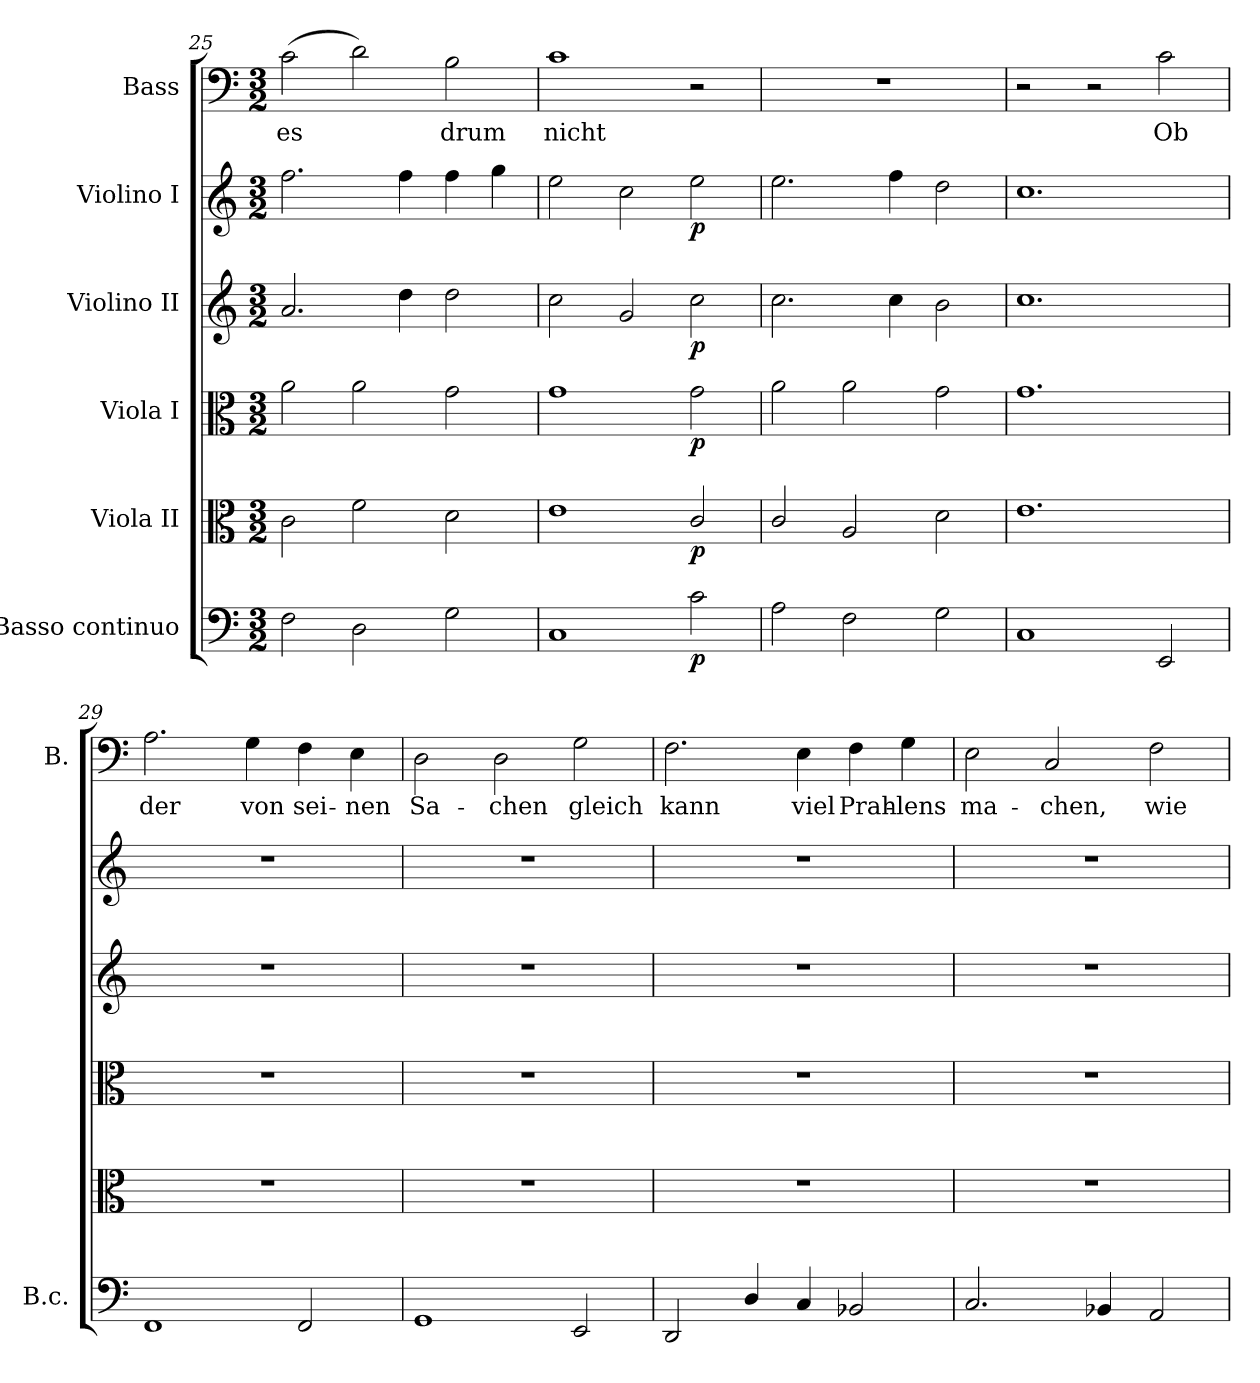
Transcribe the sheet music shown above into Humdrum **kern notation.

**kern	**dynam	**kern	**dynam	**kern	**dynam	**kern	**dynam	**kern	**dynam	**kern	**text
*part6	*part6	*part5	*part5	*part4	*part4	*part3	*part3	*part2	*part2	*part1	*part1
*staff6	*staff6	*staff5	*staff5	*staff4	*staff4	*staff3	*staff3	*staff2	*staff2	*staff1	*staff1
*I"Basso continuo	*	*I"Viola II	*	*I"Viola I	*	*I"Violino II	*	*I"Violino I	*	*I"Bass	*
*I'B.c.	*	*	*	*	*	*	*	*	*	*I'B.	*
*clefF4	*	*clefC3	*	*clefC3	*	*clefG2	*	*clefG2	*	*clefF4	*
*k[]	*	*k[]	*	*k[]	*	*k[]	*	*k[]	*	*k[]	*
*M3/2	*	*M3/2	*	*M3/2	*	*M3/2	*	*M3/2	*	*M3/2	*
=25	=25	=25	=25	=25	=25	=25	=25	=25	=25	=25	=25
!	!	!	!	!	!	!	!	!	!	!	!LO:LY:b
2F\	.	2c\	.	2a\	.	2.a/	.	2.ff\	.	(2c\	-es
2D\	.	2f\	.	2a\	.	.	.	.	.	2d\)	.
.	.	.	.	.	.	4dd\	.	4ff\	.	.	.
!	!	!	!	!	!	!	!	!	!	!	!LO:LY:b
2G\	.	2d\	.	2g\	.	2dd\	.	4ff\	.	2B\	-drum
.	.	.	.	.	.	.	.	4gg\	.	.	.
=26	=26	=26	=26	=26	=26	=26	=26	=26	=26	=26	=26
!	!	!	!	!	!	!	!	!	!	!	!LO:LY:b
1C	.	1e	.	1g	.	2cc\	.	2ee\	.	1c	nicht
.	.	.	.	.	.	2g/	.	2cc\	.	.	.
!	!LO:DY:b	!	!LO:DY:b	!	!LO:DY:b	!	!LO:DY:b	!	!LO:DY:b	!	!
2c\	p	2c/	p	2g\	p	2cc\	p	2ee\	p	2r	.
=27	=27	=27	=27	=27	=27	=27	=27	=27	=27	=27	=27
2A\	.	2c/	.	2a\	.	2.cc\	.	2.ee\	.	1.r	.
2F\	.	2A/	.	2a\	.	.	.	.	.	.	.
.	.	.	.	.	.	4cc\	.	4ff\	.	.	.
2G\	.	2d\	.	2g\	.	2b\	.	2dd\	.	.	.
=28	=28	=28	=28	=28	=28	=28	=28	=28	=28	=28	=28
1C	.	1.e	.	1.g	.	1.cc	.	1.cc	.	2r	.
.	.	.	.	.	.	.	.	.	.	2r	.
!	!	!	!	!	!	!	!	!	!	!	!LO:LY:b
2EE/	.	.	.	.	.	.	.	.	.	2c\	Ob
!!LO:LB:g=z
=29	=29	=29	=29	=29	=29	=29	=29	=29	=29	=29	=29
!	!	!	!	!	!	!	!	!	!	!	!LO:LY:b
1FF	.	1.r	.	1.r	.	1.r	.	1.r	.	2.A\	der
!	!	!	!	!	!	!	!	!	!	!	!LO:LY:b
.	.	.	.	.	.	.	.	.	.	4G\	von
!	!	!	!	!	!	!	!	!	!	!	!LO:LY:b
2FF/	.	.	.	.	.	.	.	.	.	4F\	sei-
!	!	!	!	!	!	!	!	!	!	!	!LO:LY:b
.	.	.	.	.	.	.	.	.	.	4E\	-nen
=30	=30	=30	=30	=30	=30	=30	=30	=30	=30	=30	=30
!	!	!	!	!	!	!	!	!	!	!	!LO:LY:b
1GG	.	1.r	.	1.r	.	1.r	.	1.r	.	2D\	Sa-
!	!	!	!	!	!	!	!	!	!	!	!LO:LY:b
.	.	.	.	.	.	.	.	.	.	2D\	-chen
!	!	!	!	!	!	!	!	!	!	!	!LO:LY:b
2EE/	.	.	.	.	.	.	.	.	.	2G\	gleich
=31	=31	=31	=31	=31	=31	=31	=31	=31	=31	=31	=31
!	!	!	!	!	!	!	!	!	!	!	!LO:LY:b
2DD/	.	1.r	.	1.r	.	1.r	.	1.r	.	2.F\	kann
4D/	.	.	.	.	.	.	.	.	.	.	.
!	!	!	!	!	!	!	!	!	!	!	!LO:LY:b
4C/	.	.	.	.	.	.	.	.	.	4E\	viel
!	!	!	!	!	!	!	!	!	!	!	!LO:LY:b
2BB-X/	.	.	.	.	.	.	.	.	.	4F\	Prah-
!	!	!	!	!	!	!	!	!	!	!	!LO:LY:b
.	.	.	.	.	.	.	.	.	.	4G\	-lens
=32	=32	=32	=32	=32	=32	=32	=32	=32	=32	=32	=32
!	!	!	!	!	!	!	!	!	!	!	!LO:LY:b
2.C/	.	1.r	.	1.r	.	1.r	.	1.r	.	2E\	ma-
!	!	!	!	!	!	!	!	!	!	!	!LO:LY:b
.	.	.	.	.	.	.	.	.	.	2C/	-chen,
4BB-X/	.	.	.	.	.	.	.	.	.	.	.
!	!	!	!	!	!	!	!	!	!	!	!LO:LY:b
2AA/	.	.	.	.	.	.	.	.	.	2F\	wie
=	=	=	=	=	=	=	=	=	=	=	=
*-	*-	*-	*-	*-	*-	*-	*-	*-	*-	*-	*-
